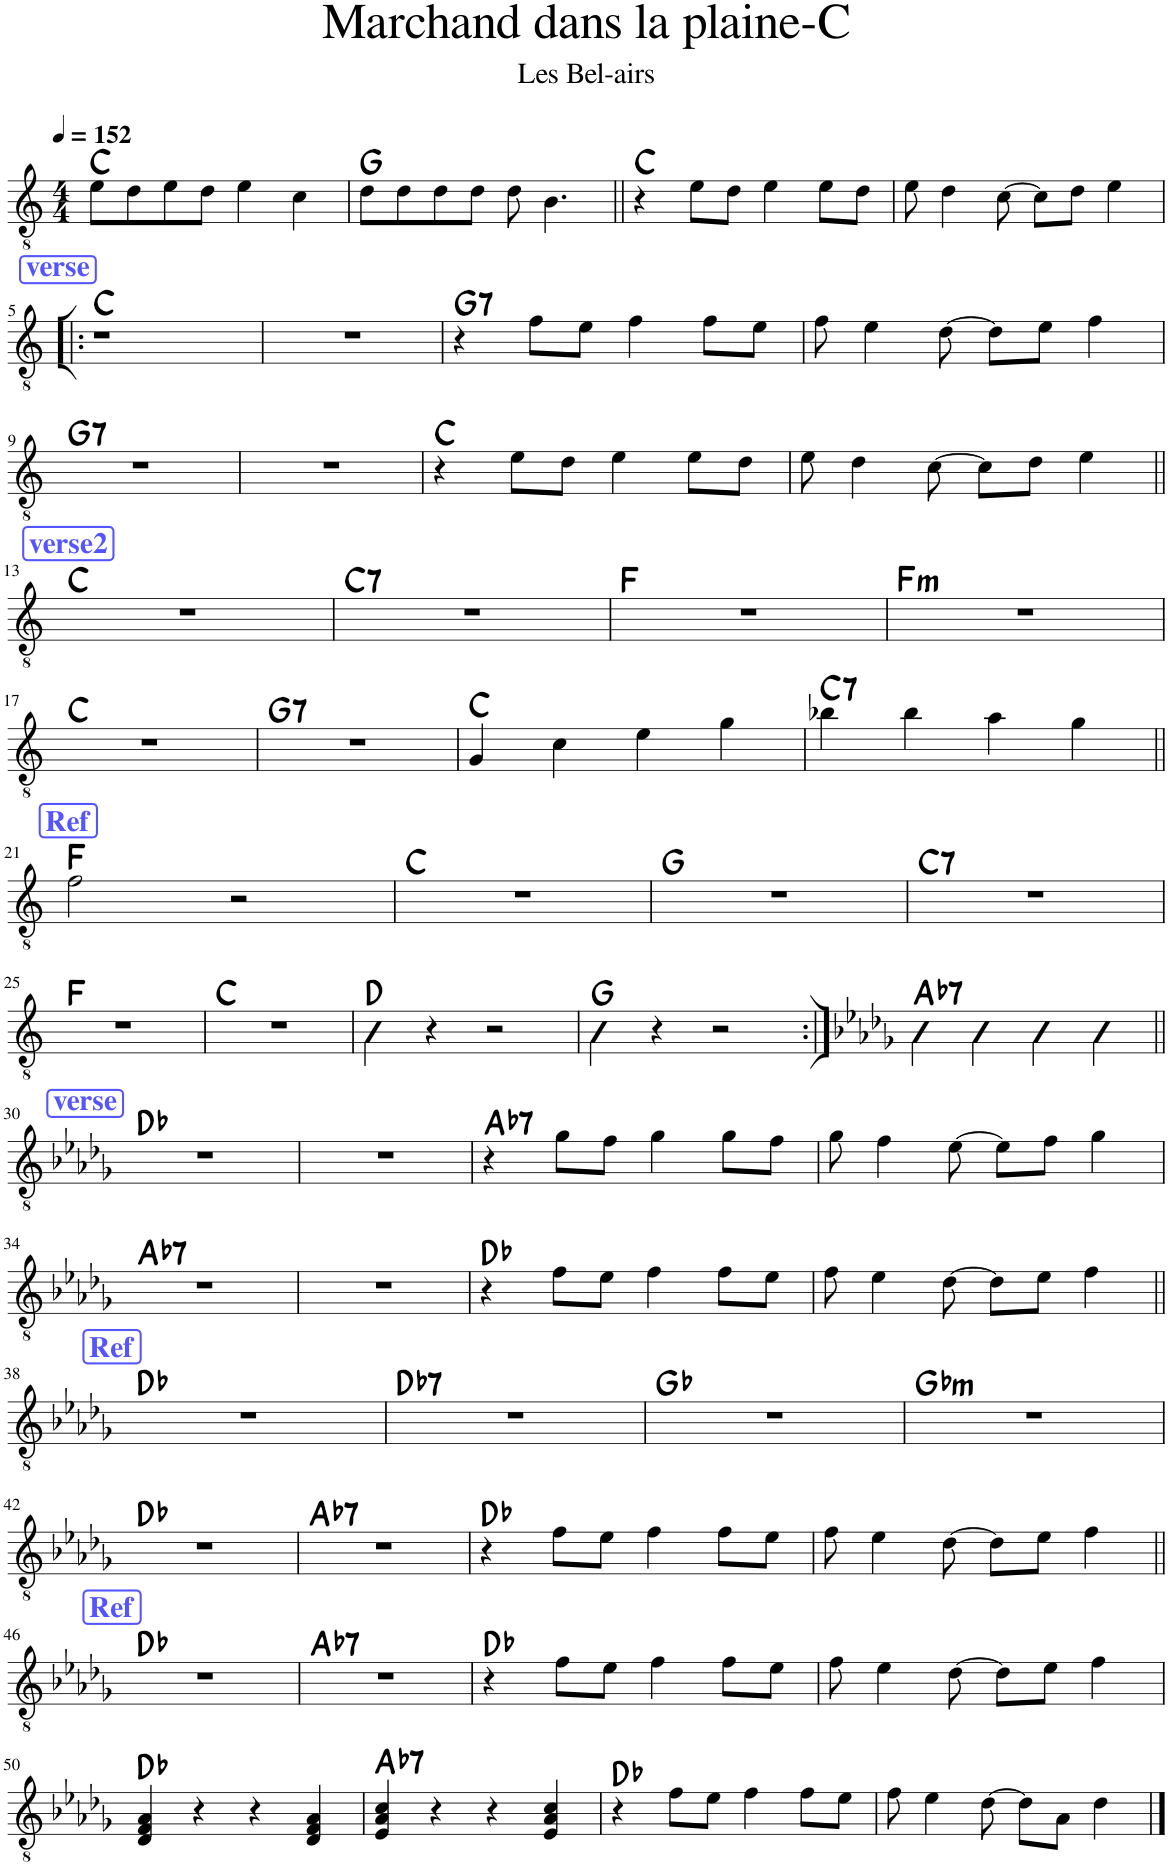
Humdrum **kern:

**kern	**harte
*part1	*part1
*staff1	*
*I"Classical Guitar	*
*I'Guit.	*
*clefGv2	*
*k[]	*
*M4/4	*
*MM152	*
=1	=1
8e\L	C:maj
8d\	.
8e\	.
8d\J	.
4e\	.
4c\	.
=2	=2
8d\L	G:maj
8d\	.
8d\	.
8d\J	.
8d\	.
4.B\	.
=3||	=3||
4r	C:maj
8e\L	.
8d\J	.
4e\	.
8e\L	.
8d\J	.
=4	=4
8e\	.
4d\	.
[8c\	.
8c\L]	.
8d\J	.
4e\	.
!!LO:LB:g=z
!!LO:REH:place=s1:a:B:rj:color=#5555FF:fs=14:t=verse
=5!|:	=5!|:
1r	C:maj
=6	=6
1r	.
=7	=7
!	!LO:H:kt=7
4r	G:7
8f\L	.
8e\J	.
4f\	.
8f\L	.
8e\J	.
=8	=8
8f\	.
4e\	.
[8d\	.
8d\L]	.
8e\J	.
4f\	.
!!LO:LB:g=z
=9	=9
!	!LO:H:kt=7
1r	G:7
=10	=10
1r	.
=11	=11
4r	C:maj
8e\L	.
8d\J	.
4e\	.
8e\L	.
8d\J	.
=12	=12
8e\	.
4d\	.
[8c\	.
8c\L]	.
8d\J	.
4e\	.
!!LO:LB:g=z
!!LO:REH:place=s1:a:B:rj:color=#5555FF:fs=14:t=verse2
=13||	=13||
1r	C:maj
=14	=14
!	!LO:H:kt=7
1r	C:7
=15	=15
1r	F:maj
=16	=16
!	!LO:H:kt=m
1r	F:min
!!LO:LB:g=z
=17	=17
1r	C:maj
=18	=18
!	!LO:H:kt=7
1r	G:7
=19	=19
4G/	C:maj
4c\	.
4e\	.
4g\	.
=20	=20
!	!LO:H:kt=7
4b-X\	C:7
4b-\	.
4a\	.
4g\	.
!!LO:LB:g=z
!!LO:REH:place=s1:a:B:rj:color=#5555FF:fs=14:t=Ref
=21||	=21||
2f\	F:maj
2r	.
=22	=22
1r	C:maj
=23	=23
1r	G:maj
=24	=24
!	!LO:H:kt=7
1r	C:7
!!LO:LB:g=z
=25	=25
1r	F:maj
=26	=26
1r	C:maj
=27	=27
4d\	D:maj
4r	.
2r	.
=28	=28
4g\	G:maj
4r	.
2r	.
=29:|!	=29:|!
*k[b-e-a-d-g-]	*
!	!LO:H:kt=7
4A-\	Ab:7
4A-\	.
4A-\	.
4A-\	.
!!LO:LB:g=z
!!LO:REH:place=s1:a:B:rj:color=#5555FF:fs=14:t=verse
=30||	=30||
1r	Db:maj
=31	=31
1r	.
=32	=32
!	!LO:H:kt=7
4r	Ab:7
8g-\L	.
8f\J	.
4g-\	.
8g-\L	.
8f\J	.
=33	=33
8g-\	.
4f\	.
[8e-\	.
8e-\L]	.
8f\J	.
4g-\	.
!!LO:LB:g=z
=34	=34
!	!LO:H:kt=7
1r	Ab:7
=35	=35
1r	.
=36	=36
4r	Db:maj
8f\L	.
8e-\J	.
4f\	.
8f\L	.
8e-\J	.
=37	=37
8f\	.
4e-\	.
[8d-\	.
8d-\L]	.
8e-\J	.
4f\	.
!!LO:LB:g=z
!!LO:REH:place=s1:a:B:rj:color=#5555FF:fs=14:t=Ref
=38||	=38||
1r	Db:maj
=39	=39
!	!LO:H:kt=7
1r	Db:7
=40	=40
1r	Gb:maj
=41	=41
!	!LO:H:kt=m
1r	Gb:min
!!LO:LB:g=z
=42	=42
1r	Db:maj
=43	=43
!	!LO:H:kt=7
1r	Ab:7
=44	=44
4r	Db:maj
8f\L	.
8e-\J	.
4f\	.
8f\L	.
8e-\J	.
=45	=45
8f\	.
4e-\	.
[8d-\	.
8d-\L]	.
8e-\J	.
4f\	.
!!LO:LB:g=z
!!LO:REH:place=s1:a:B:rj:color=#5555FF:fs=14:t=Ref
=46||	=46||
1r	Db:maj
=47	=47
!	!LO:H:kt=7
1r	Ab:7
=48	=48
4r	Db:maj
8f\L	.
8e-\J	.
4f\	.
8f\L	.
8e-\J	.
=49	=49
8f\	.
4e-\	.
[8d-\	.
8d-\L]	.
8e-\J	.
4f\	.
!!LO:LB:g=z
=50	=50
4D-/ 4F/ 4A-/	Db:maj
4r	.
4r	.
4D-/ 4F/ 4A-/	.
=51	=51
!	!LO:H:kt=7
4E-/ 4A-/ 4c/	Ab:7
4r	.
4r	.
4E-/ 4A-/ 4c/	.
=52	=52
4r	Db:maj
8f\L	.
8e-\J	.
4f\	.
8f\L	.
8e-\J	.
=53	=53
8f\	.
4e-\	.
[8d-\	.
8d-\L]	.
8A-\J	.
4d-\	.
==	==
*-	*-
